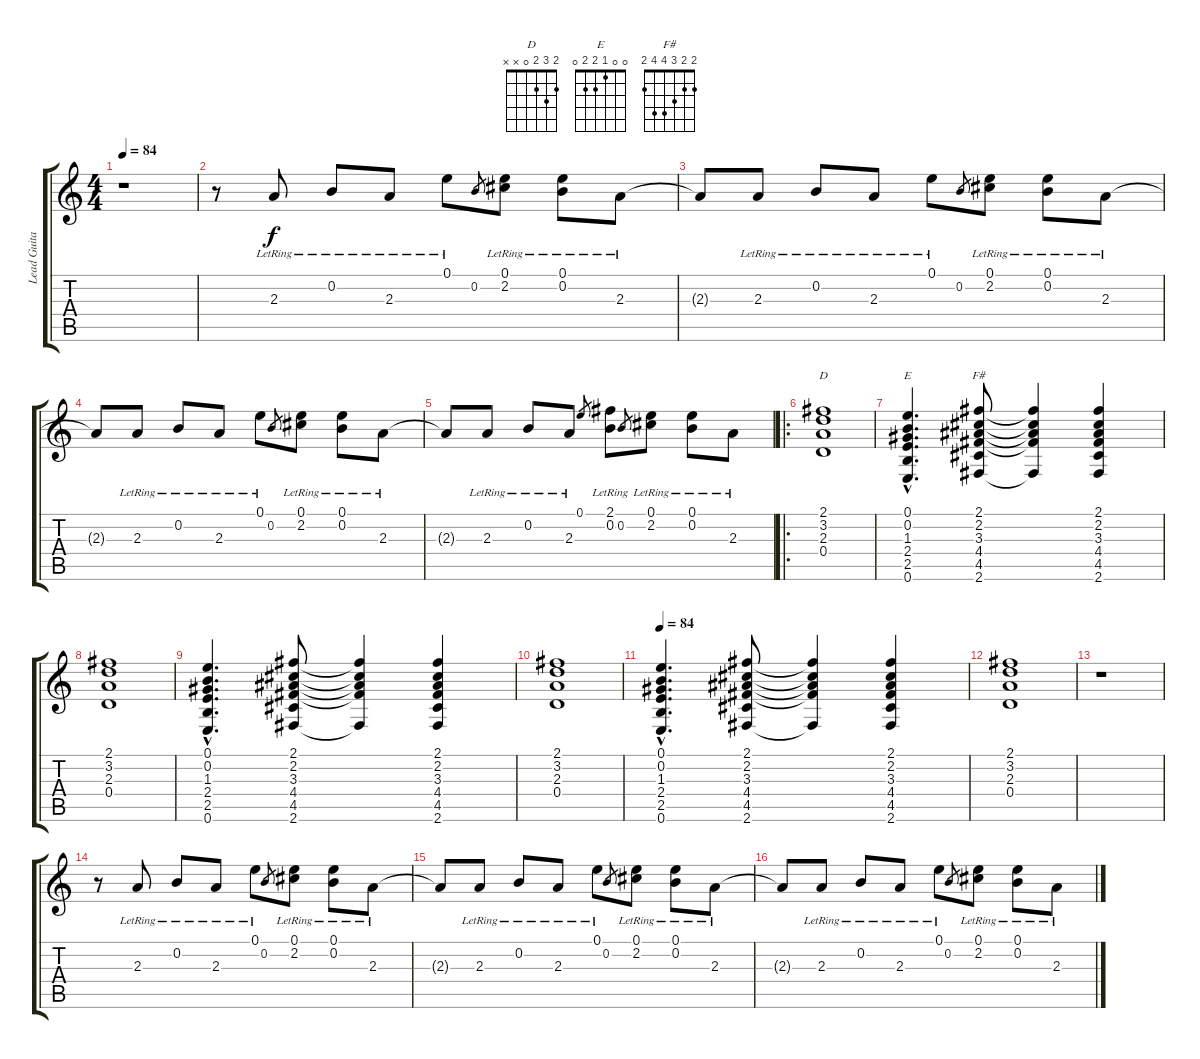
\track ("Lead Guitar" "Lead Guita") {instrument overdrivenguitar}
\staff {score tabs}
\tuning (E4 B3 G3 D3 A2 E2) {hide}
\chord ("D" 2 3 2 0 x x)
\chord ("E" 0 0 1 2 2 0)
\chord ("F#" 2 2 3 4 4 2)
\ts (4 4)
\tempo 84
\clef g2
\ks c
r.1{dy f instrument overdrivenguitar} |
r.8 2.3{lr}.8 0.2{lr}.8 2.3{lr}.8 0.1{lr}.8 0.2.8{gr} (0.1{lr} 2.2).8 (0.1{lr} 0.2{lr}).8 2.3{lr}.8 |
2.3{t}.8 2.3{lr}.8 0.2{lr}.8 2.3{lr}.8 0.1{lr}.8 0.2.8{gr} (0.1{lr} 2.2).8 (0.1{lr} 0.2{lr}).8 2.3{lr}.8 |
2.3{t}.8 2.3{lr}.8 0.2{lr}.8 2.3{lr}.8 0.1{lr}.8 0.2.8{gr} (0.1{lr} 2.2).8 (0.1{lr} 0.2{lr}).8 2.3{lr}.8 |
2.3{t}.8 2.3{lr}.8 0.2{lr}.8 2.3{lr}.8 0.1.8{gr} (2.1 0.2{lr}).8 0.2.8{gr} (0.1{lr} 2.2).8 (0.1{lr} 0.2{lr}).8 2.3{lr}.8 |
\ro
(2.1 3.2 2.3 0.4).1{ch "D"} |
(0.1{hac} 0.2{hac} 1.3{hac} 2.4{hac} 2.5{hac} 0.6{hac}).4{d ch "E"} (2.1 2.2 3.3 4.4 4.5 2.6).8{ch "F#"} (2.1{t} 2.2{t} 3.3{t} 4.4{t} 2.6{t}).4 (2.1 2.2 3.3 4.4 4.5 2.6).4 |
(2.1 3.2 2.3 0.4).1 |
(0.1{hac} 0.2{hac} 1.3{hac} 2.4{hac} 2.5{hac} 0.6{hac}).4{d} (2.1 2.2 3.3 4.4 4.5 2.6).8 (2.1{t} 2.2{t} 3.3{t} 4.4{t} 2.6{t}).4 (2.1 2.2 3.3 4.4 4.5 2.6).4 |
(2.1 3.2 2.3 0.4).1 |
\tempo 84
(0.1{hac} 0.2{hac} 1.3{hac} 2.4{hac} 2.5{hac} 0.6{hac}).4{d} (2.1 2.2 3.3 4.4 4.5 2.6).8 (2.1{t} 2.2{t} 3.3{t} 4.4{t} 2.6{t}).4 (2.1 2.2 3.3 4.4 4.5 2.6).4 |
(2.1 3.2 2.3 0.4).1 |
r.1 |
r.8 2.3{lr}.8 0.2{lr}.8 2.3{lr}.8 0.1{lr}.8 0.2.8{gr} (0.1{lr} 2.2).8 (0.1{lr} 0.2{lr}).8 2.3{lr}.8 |
2.3{t}.8 2.3{lr}.8 0.2{lr}.8 2.3{lr}.8 0.1{lr}.8 0.2.8{gr} (0.1{lr} 2.2).8 (0.1{lr} 0.2{lr}).8 2.3{lr}.8 |
2.3{t}.8 2.3{lr}.8 0.2{lr}.8 2.3{lr}.8 0.1{lr}.8 0.2.8{gr} (0.1{lr} 2.2).8 (0.1{lr} 0.2{lr}).8 2.3{lr}.8
